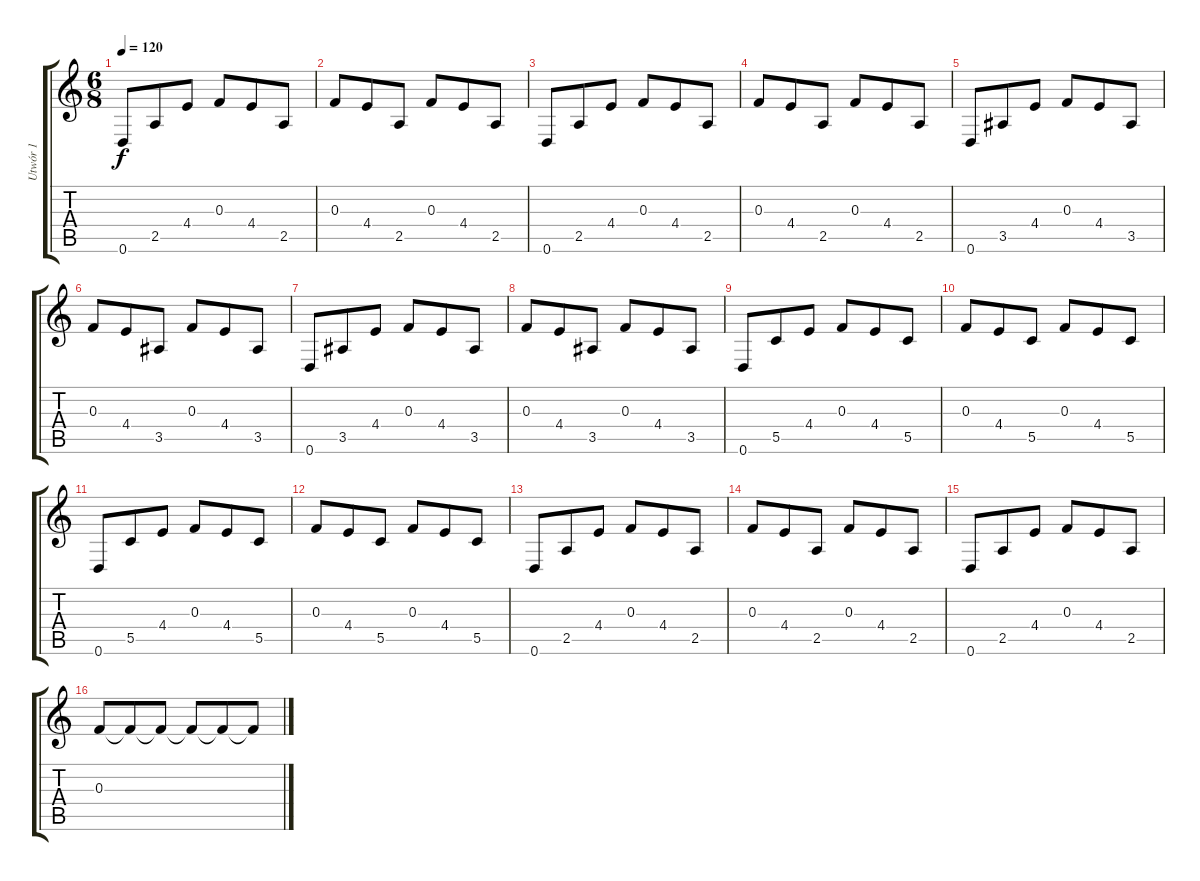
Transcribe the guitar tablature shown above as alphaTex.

\track ("Utwór 1" "Utwór 1") {instrument acousticguitarsteel}
\staff {score tabs}
\tuning (D4 A3 F3 C3 G2 D2) {hide}
\ts (6 8)
\tempo 120
\clef g2
\ks c
0.6.8{dy f instrument acousticguitarsteel} 2.5.8 4.4.8 0.3.8 4.4.8 2.5.8 |
0.3.8 4.4.8 2.5.8 0.3.8 4.4.8 2.5.8 |
0.6.8 2.5.8 4.4.8 0.3.8 4.4.8 2.5.8 |
0.3.8 4.4.8 2.5.8 0.3.8 4.4.8 2.5.8 |
0.6.8 3.5.8 4.4.8 0.3.8 4.4.8 3.5.8 |
0.3.8 4.4.8 3.5.8 0.3.8 4.4.8 3.5.8 |
0.6.8 3.5.8 4.4.8 0.3.8 4.4.8 3.5.8 |
0.3.8 4.4.8 3.5.8 0.3.8 4.4.8 3.5.8 |
0.6.8 5.5.8 4.4.8 0.3.8 4.4.8 5.5.8 |
0.3.8 4.4.8 5.5.8 0.3.8 4.4.8 5.5.8 |
0.6.8 5.5.8 4.4.8 0.3.8 4.4.8 5.5.8 |
0.3.8 4.4.8 5.5.8 0.3.8 4.4.8 5.5.8 |
0.6.8 2.5.8 4.4.8 0.3.8 4.4.8 2.5.8 |
0.3.8 4.4.8 2.5.8 0.3.8 4.4.8 2.5.8 |
0.6.8 2.5.8 4.4.8 0.3.8 4.4.8 2.5.8 |
0.3.8 0.3{t}.8 0.3{t}.8 0.3{t}.8 0.3{t}.8 0.3{t}.8
